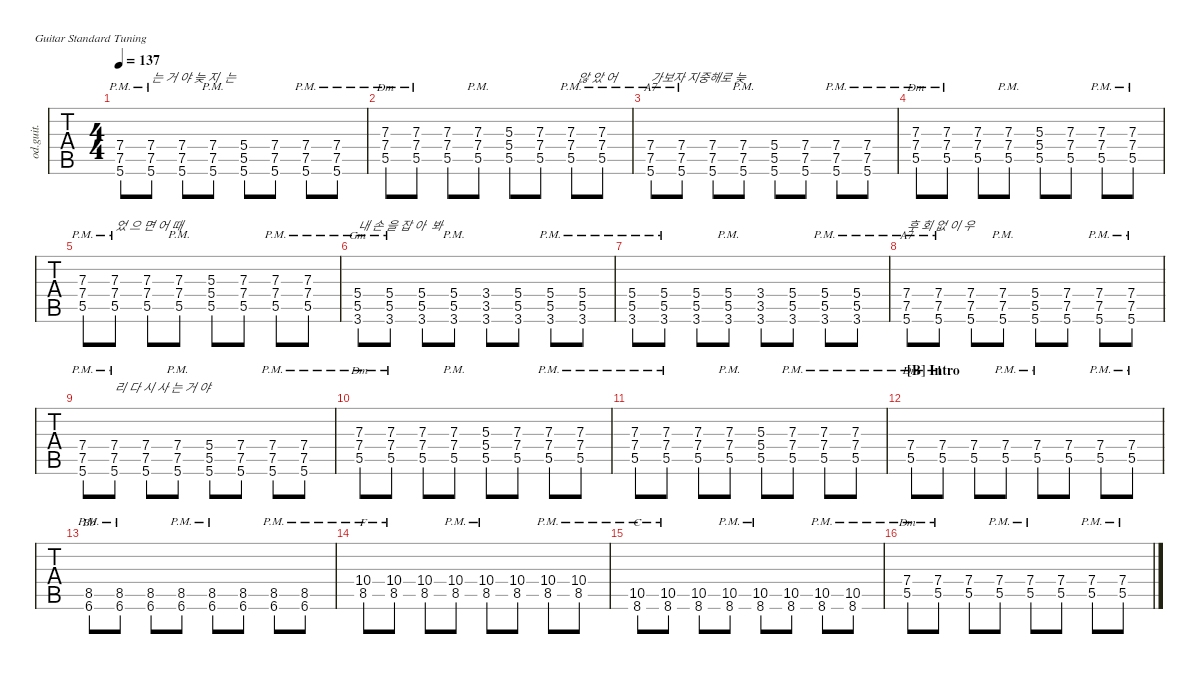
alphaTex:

\defaultSystemsLayout 4
\hideDynamics
\bracketExtendMode nobrackets
\track ("Guitar3" "od.guit.") {defaultSystemsLayout 4 instrument overdrivenguitar}
\staff {tabs}
\tuning (E4 B3 G3 D3 A2 E2)
\chord ("Dm" x x x 7 5 x) {firstfret 5 showdiagram false showfingering false}
\chord ("Bb" x x x x 8 6) {firstfret 6 showdiagram false showfingering false}
\chord ("F" x x x 10 8 x) {firstfret 8 showdiagram false showfingering false}
\chord ("C" x x x x 10 8) {firstfret 8 showdiagram false showfingering false}
\chord ("Dm" x x 7 7 5 x) {firstfret 5 showdiagram false showfingering false}
\chord ("Gm" x x x 5 5 3) {showdiagram false showfingering false}
\chord ("A7" x x x 7 7 5) {firstfret 5 showdiagram false showfingering false}
\ts (4 4)
\tempo 137
\clef g2
\ks f
(7.5{pm acc forcenatural} 7.4{pm acc forcenatural} 5.6{pm acc forcenatural}).8{dy mf} (7.5{pm acc forcenatural} 7.4{pm acc forcenatural} 5.6{pm acc forcenatural}).8{txt "는 거 야 늦 지  는 "} (7.5{acc forcenatural} 7.4{acc forcenatural} 5.6{acc forcenatural}).8 (7.5{pm acc forcenatural} 7.4{pm acc forcenatural} 5.6{pm acc forcenatural}).8 (5.4{acc forcenatural} 5.5{acc forcenatural} 5.6{acc forcenatural}).8 (7.4{acc forcenatural} 7.5{acc forcenatural} 5.6{acc forcenatural}).8 (7.4{pm acc forcenatural} 7.5{pm acc forcenatural} 5.6{pm acc forcenatural}).8 (7.4{pm acc forcenatural} 7.5{pm acc forcenatural} 5.6{pm acc forcenatural}).8 |
(5.5{pm acc forcenatural} 7.4{pm acc forcenatural} 7.3{pm acc forcenatural}).8{ch "Dm"} (5.5{pm acc forcenatural} 7.4{pm acc forcenatural} 7.3{pm acc forcenatural}).8 (5.5{acc forcenatural} 7.4{acc forcenatural} 7.3{acc forcenatural}).8 (5.5{pm acc forcenatural} 7.4{pm acc forcenatural} 7.3{pm acc forcenatural}).8 (5.4{acc forcenatural} 5.3{acc forcenatural} 5.5{acc forcenatural}).8 (7.4{acc forcenatural} 5.5{acc forcenatural} 7.3{acc forcenatural}).8 (7.4{pm acc forcenatural} 5.5{pm acc forcenatural} 7.3{pm acc forcenatural}).8{txt "  않 았 어"} (7.4{pm acc forcenatural} 5.5{pm acc forcenatural} 7.3{pm acc forcenatural}).8 |
(7.5{pm acc forcenatural} 7.4{pm acc forcenatural} 5.6{pm acc forcenatural}).8{ch "A7" txt "가보자 지중해로 늦"} (7.5{pm acc forcenatural} 7.4{pm acc forcenatural} 5.6{pm acc forcenatural}).8 (7.5{acc forcenatural} 7.4{acc forcenatural} 5.6{acc forcenatural}).8 (7.5{pm acc forcenatural} 7.4{pm acc forcenatural} 5.6{pm acc forcenatural}).8 (5.4{acc forcenatural} 5.5{acc forcenatural} 5.6{acc forcenatural}).8 (7.4{acc forcenatural} 7.5{acc forcenatural} 5.6{acc forcenatural}).8 (7.4{pm acc forcenatural} 7.5{pm acc forcenatural} 5.6{pm acc forcenatural}).8 (7.4{pm acc forcenatural} 7.5{pm acc forcenatural} 5.6{pm acc forcenatural}).8 |
(5.5{pm acc forcenatural} 7.4{pm acc forcenatural} 7.3{pm acc forcenatural}).8{ch "Dm"} (5.5{pm acc forcenatural} 7.4{pm acc forcenatural} 7.3{pm acc forcenatural}).8 (5.5{acc forcenatural} 7.4{acc forcenatural} 7.3{acc forcenatural}).8 (5.5{pm acc forcenatural} 7.4{pm acc forcenatural} 7.3{pm acc forcenatural}).8 (5.4{acc forcenatural} 5.3{acc forcenatural} 5.5{acc forcenatural}).8 (7.4{acc forcenatural} 5.5{acc forcenatural} 7.3{acc forcenatural}).8 (7.4{pm acc forcenatural} 5.5{pm acc forcenatural} 7.3{pm acc forcenatural}).8 (7.4{pm acc forcenatural} 5.5{pm acc forcenatural} 7.3{pm acc forcenatural}).8 |
(5.5{pm acc forcenatural} 7.4{pm acc forcenatural} 7.3{pm acc forcenatural}).8 (5.5{pm acc forcenatural} 7.4{pm acc forcenatural} 7.3{pm acc forcenatural}).8{txt "었 으 면 어 때"} (5.5{acc forcenatural} 7.4{acc forcenatural} 7.3{acc forcenatural}).8 (5.5{pm acc forcenatural} 7.4{pm acc forcenatural} 7.3{pm acc forcenatural}).8 (5.4{acc forcenatural} 5.3{acc forcenatural} 5.5{acc forcenatural}).8 (7.4{acc forcenatural} 5.5{acc forcenatural} 7.3{acc forcenatural}).8 (7.4{pm acc forcenatural} 5.5{pm acc forcenatural} 7.3{pm acc forcenatural}).8 (7.4{pm acc forcenatural} 5.5{pm acc forcenatural} 7.3{pm acc forcenatural}).8 |
(5.5{pm acc forcenatural} 5.4{pm acc forcenatural} 3.6{pm acc forcenatural}).8{ch "Gm" txt "내 손 을 잡 아  봐"} (5.5{pm acc forcenatural} 5.4{pm acc forcenatural} 3.6{pm acc forcenatural}).8 (5.5{acc forcenatural} 5.4{acc forcenatural} 3.6{acc forcenatural}).8 (5.5{pm acc forcenatural} 5.4{pm acc forcenatural} 3.6{pm acc forcenatural}).8 (3.4{acc forcenatural} 3.5{acc forcenatural} 3.6{acc forcenatural}).8 (5.4{acc forcenatural} 5.5{acc forcenatural} 3.6{acc forcenatural}).8 (5.4{pm acc forcenatural} 5.5{pm acc forcenatural} 3.6{pm acc forcenatural}).8 (5.4{pm acc forcenatural} 5.5{pm acc forcenatural} 3.6{pm acc forcenatural}).8 |
(5.5{pm acc forcenatural} 5.4{pm acc forcenatural} 3.6{pm acc forcenatural}).8 (5.5{pm acc forcenatural} 5.4{pm acc forcenatural} 3.6{pm acc forcenatural}).8 (5.5{acc forcenatural} 5.4{acc forcenatural} 3.6{acc forcenatural}).8 (5.5{pm acc forcenatural} 5.4{pm acc forcenatural} 3.6{pm acc forcenatural}).8 (3.4{acc forcenatural} 3.5{acc forcenatural} 3.6{acc forcenatural}).8 (5.4{acc forcenatural} 5.5{acc forcenatural} 3.6{acc forcenatural}).8 (5.4{pm acc forcenatural} 5.5{pm acc forcenatural} 3.6{pm acc forcenatural}).8 (5.4{pm acc forcenatural} 5.5{pm acc forcenatural} 3.6{pm acc forcenatural}).8 |
(7.5{pm acc forcenatural} 7.4{pm acc forcenatural} 5.6{pm acc forcenatural}).8{ch "A7" txt "후 회 없 이 우"} (7.5{pm acc forcenatural} 7.4{pm acc forcenatural} 5.6{pm acc forcenatural}).8 (7.5{acc forcenatural} 7.4{acc forcenatural} 5.6{acc forcenatural}).8 (7.5{pm acc forcenatural} 7.4{pm acc forcenatural} 5.6{pm acc forcenatural}).8 (5.4{acc forcenatural} 5.5{acc forcenatural} 5.6{acc forcenatural}).8 (7.4{acc forcenatural} 7.5{acc forcenatural} 5.6{acc forcenatural}).8 (7.4{pm acc forcenatural} 7.5{pm acc forcenatural} 5.6{pm acc forcenatural}).8 (7.4{pm acc forcenatural} 7.5{pm acc forcenatural} 5.6{pm acc forcenatural}).8 |
(7.5{pm acc forcenatural} 7.4{pm acc forcenatural} 5.6{pm acc forcenatural}).8 (7.5{pm acc forcenatural} 7.4{pm acc forcenatural} 5.6{pm acc forcenatural}).8{txt "리 다 시 사 는 거 야"} (7.5{acc forcenatural} 7.4{acc forcenatural} 5.6{acc forcenatural}).8 (7.5{pm acc forcenatural} 7.4{pm acc forcenatural} 5.6{pm acc forcenatural}).8 (5.4{acc forcenatural} 5.5{acc forcenatural} 5.6{acc forcenatural}).8 (7.4{acc forcenatural} 7.5{acc forcenatural} 5.6{acc forcenatural}).8 (7.4{pm acc forcenatural} 7.5{pm acc forcenatural} 5.6{pm acc forcenatural}).8 (7.4{pm acc forcenatural} 7.5{pm acc forcenatural} 5.6{pm acc forcenatural}).8 |
(5.5{pm acc forcenatural} 7.4{pm acc forcenatural} 7.3{pm acc forcenatural}).8{ch "Dm"} (5.5{pm acc forcenatural} 7.4{pm acc forcenatural} 7.3{pm acc forcenatural}).8 (5.5{acc forcenatural} 7.4{acc forcenatural} 7.3{acc forcenatural}).8 (5.5{pm acc forcenatural} 7.4{pm acc forcenatural} 7.3{pm acc forcenatural}).8 (5.4{acc forcenatural} 5.3{acc forcenatural} 5.5{acc forcenatural}).8 (7.4{acc forcenatural} 5.5{acc forcenatural} 7.3{acc forcenatural}).8 (7.4{pm acc forcenatural} 5.5{pm acc forcenatural} 7.3{pm acc forcenatural}).8 (7.4{pm acc forcenatural} 5.5{pm acc forcenatural} 7.3{pm acc forcenatural}).8 |
(5.5{pm acc forcenatural} 7.4{pm acc forcenatural} 7.3{pm acc forcenatural}).8 (5.5{pm acc forcenatural} 7.4{pm acc forcenatural} 7.3{pm acc forcenatural}).8 (5.5{acc forcenatural} 7.4{acc forcenatural} 7.3{acc forcenatural}).8 (5.5{pm acc forcenatural} 7.4{pm acc forcenatural} 7.3{pm acc forcenatural}).8 (5.4{acc forcenatural} 5.3{acc forcenatural} 5.5{acc forcenatural}).8 (7.4{pm acc forcenatural} 5.5{pm acc forcenatural} 7.3{pm acc forcenatural}).8 (7.4{pm acc forcenatural} 5.5{pm acc forcenatural} 7.3{pm acc forcenatural}).8 (7.4{pm acc forcenatural} 5.5{pm acc forcenatural} 7.3{pm acc forcenatural}).8 |
\section ("B" "Intro")
(5.5{pm acc forcenatural} 7.4{pm acc forcenatural}).8{ch "Dm"} (5.5{pm acc forcenatural} 7.4{pm acc forcenatural}).8 (5.5{acc forcenatural} 7.4{acc forcenatural}).8 (5.5{pm acc forcenatural} 7.4{pm acc forcenatural}).8 (7.4{pm acc forcenatural} 5.5{pm acc forcenatural}).8 (7.4{acc forcenatural} 5.5{acc forcenatural}).8 (7.4{pm acc forcenatural} 5.5{pm acc forcenatural}).8 (7.4{pm acc forcenatural} 5.5{pm acc forcenatural}).8 |
(8.5{pm acc forcenatural} 6.6{acc b}).8{ch "Bb"} (8.5{pm acc forcenatural} 6.6{acc b}).8 (8.5{acc forcenatural} 6.6{acc b}).8 (8.5{pm acc forcenatural} 6.6{acc b}).8 (8.5{pm acc forcenatural} 6.6{acc b}).8 (8.5{acc forcenatural} 6.6{acc b}).8 (8.5{pm acc forcenatural} 6.6{pm acc b}).8 (8.5{pm acc forcenatural} 6.6{pm acc b}).8 |
(8.5{pm acc forcenatural} 10.4{pm acc forcenatural}).8{ch "F"} (8.5{pm acc forcenatural} 10.4{pm acc forcenatural}).8 (8.5{acc forcenatural} 10.4{acc forcenatural}).8 (8.5{pm acc forcenatural} 10.4{pm acc forcenatural}).8 (10.4{pm acc forcenatural} 8.5{pm acc forcenatural}).8 (10.4{acc forcenatural} 8.5{acc forcenatural}).8 (10.4{pm acc forcenatural} 8.5{pm acc forcenatural}).8 (10.4{pm acc forcenatural} 8.5{pm acc forcenatural}).8 |
(10.5{pm acc forcenatural} 8.6{pm acc forcenatural}).8{ch "C"} (10.5{pm acc forcenatural} 8.6{pm acc forcenatural}).8 (10.5{acc forcenatural} 8.6{acc forcenatural}).8 (10.5{pm acc forcenatural} 8.6{pm acc forcenatural}).8 (10.5{pm acc forcenatural} 8.6{pm acc forcenatural}).8 (10.5{acc forcenatural} 8.6{acc forcenatural}).8 (10.5{pm acc forcenatural} 8.6{pm acc forcenatural}).8 (10.5{pm acc forcenatural} 8.6{acc forcenatural}).8 |
(5.5{pm acc forcenatural} 7.4{pm acc forcenatural}).8{ch "Dm"} (5.5{pm acc forcenatural} 7.4{pm acc forcenatural}).8 (5.5{acc forcenatural} 7.4{acc forcenatural}).8 (5.5{pm acc forcenatural} 7.4{pm acc forcenatural}).8 (7.4{pm acc forcenatural} 5.5{pm acc forcenatural}).8 (7.4{acc forcenatural} 5.5{acc forcenatural}).8 (7.4{pm acc forcenatural} 5.5{pm acc forcenatural}).8 (7.4{pm acc forcenatural} 5.5{pm acc forcenatural}).8
